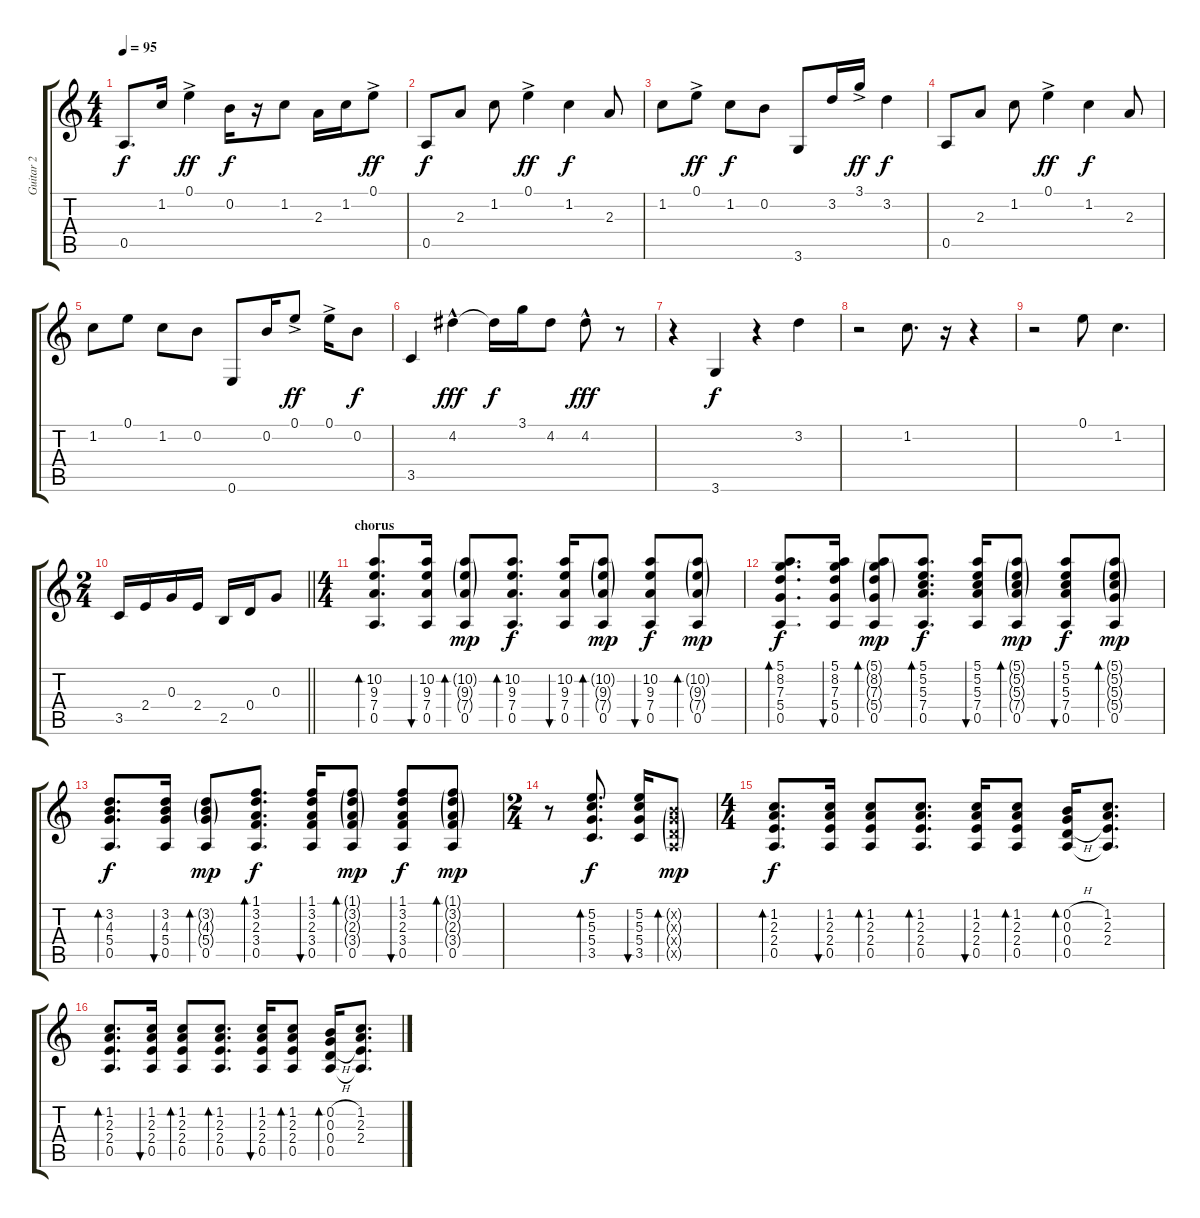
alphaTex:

\track ("Guitar 2" "Guitar 2") {instrument acousticguitarnylon}
\staff {score tabs}
\tuning (E4 B3 G3 D3 A2 E2) {hide}
\ts (4 4)
\tempo 95
\clef g2
\ks c
0.5.8{d dy f} 1.2.16 0.1{ac}.4{dy ff} 0.2.16{dy f} r.16 1.2.8 2.3.16 1.2.16 0.1{ac}.8{dy ff} |
0.5.8{dy f} 2.3.8 1.2.8 0.1{ac}.4{dy ff} 1.2.4{dy f} 2.3.8 |
1.2.8 0.1{ac}.8{dy ff} 1.2.8{dy f} 0.2.8 3.6.8 3.2.16 3.1{ac}.16{dy ff} 3.2.4{dy f} |
0.5.8 2.3.8 1.2.8 0.1{ac}.4{dy ff} 1.2.4{dy f} 2.3.8 |
1.2.8 0.1.8 1.2.8 0.2.8 0.6.8 0.2.16 0.1{ac}.8{dy ff} 0.1{ac}.16 0.2.8{dy f} |
3.5.4 4.2{hac}.4{dy fff} 4.2{t}.16{dy f} 3.1.16 4.2.8 4.2{hac}.8{dy fff} r.8 |
r.4 3.6.4{dy f} r.4 3.2.4 |
r.2 1.2.8{d} r.16 r.4 |
r.2 0.1.8 1.2.4{d} |
\ts (2 4)
\barLineRight lightlight
3.5.16 2.4.16 0.3.16 2.4.16 2.5.16 0.4.16 0.3.8 |
\ts (4 4)
\section ("" "chorus")
(10.2 9.3 7.4 0.5).8{d bd 60} (10.2 9.3 7.4 0.5).16{bu 60} (10.2{g} 9.3{g} 7.4{g} 0.5).8{bd 60 dy mp} (10.2 9.3 7.4 0.5).8{d bd 60 dy f} (10.2 9.3 7.4 0.5).16{bu 60} (10.2{g} 9.3{g} 7.4{g} 0.5).8{bd 60 dy mp} (10.2 9.3 7.4 0.5).8{bu 60 dy f} (10.2{g} 9.3{g} 7.4{g} 0.5).8{bd 60 dy mp} |
(5.1 8.2 7.3 5.4 0.5).8{d bd 60 dy f} (5.1 8.2 7.3 5.4 0.5).16{bu 60} (5.1{g} 8.2{g} 7.3{g} 5.4{g} 0.5).8{bd 60 dy mp} (5.1 5.2 5.3 7.4 0.5).8{d bd 60 dy f} (5.1 5.2 5.3 7.4 0.5).16{bu 60} (5.1{g} 5.2{g} 5.3{g} 7.4{g} 0.5).8{bd 60 dy mp} (5.1 5.2 5.3 7.4 0.5).8{bu 60 dy f} (5.1{g} 5.2{g} 5.3{g} 5.4{g} 0.5).8{bd 60 dy mp} |
(3.2 4.3 5.4 0.5).8{d bd 60 dy f} (3.2 4.3 5.4 0.5).16{bu 60} (3.2{g} 4.3{g} 5.4{g} 0.5).8{bd 60 dy mp} (1.1 3.2 2.3 3.4 0.5).8{d bd 60 dy f} (1.1 3.2 2.3 3.4 0.5).16{bu 60} (1.1{g} 3.2{g} 2.3{g} 3.4{g} 0.5).8{bd 60 dy mp} (1.1 3.2 2.3 3.4 0.5).8{bu 60 dy f} (1.1{g} 3.2{g} 2.3{g} 3.4{g} 0.5).8{bd 60 dy mp} |
\ts (2 4)
r.8 (5.2 5.3 5.4 3.5).8{d bd 60 dy f} (5.2 5.3 5.4 3.5).16{bu 60} (0.2{g x} 0.3{g x} 0.4{g x} 0.5{g x}).8{bd 60 dy mp} |
\ts (4 4)
(1.2 2.3 2.4 0.5).8{d bd 60 dy f} (1.2 2.3 2.4 0.5).16{bu 60} (1.2 2.3 2.4 0.5).8{bd 60} (1.2 2.3 2.4 0.5).8{d bd 60} (1.2 2.3 2.4 0.5).16{bu 60} (1.2 2.3 2.4 0.5).8{bd 60} (0.2{h} 0.3{h} 0.4{h} 0.5).16{bd 60} (1.2 2.3 2.4 0.5{t}).8{d} |
(1.2 2.3 2.4 0.5).8{d bd 60} (1.2 2.3 2.4 0.5).16{bu 60} (1.2 2.3 2.4 0.5).8{bd 60} (1.2 2.3 2.4 0.5).8{d bd 60} (1.2 2.3 2.4 0.5).16{bu 60} (1.2 2.3 2.4 0.5).8{bd 60} (0.2{h} 0.3{h} 0.4{h} 0.5).16{bd 60} (1.2 2.3 2.4 0.5{t}).8{d}
